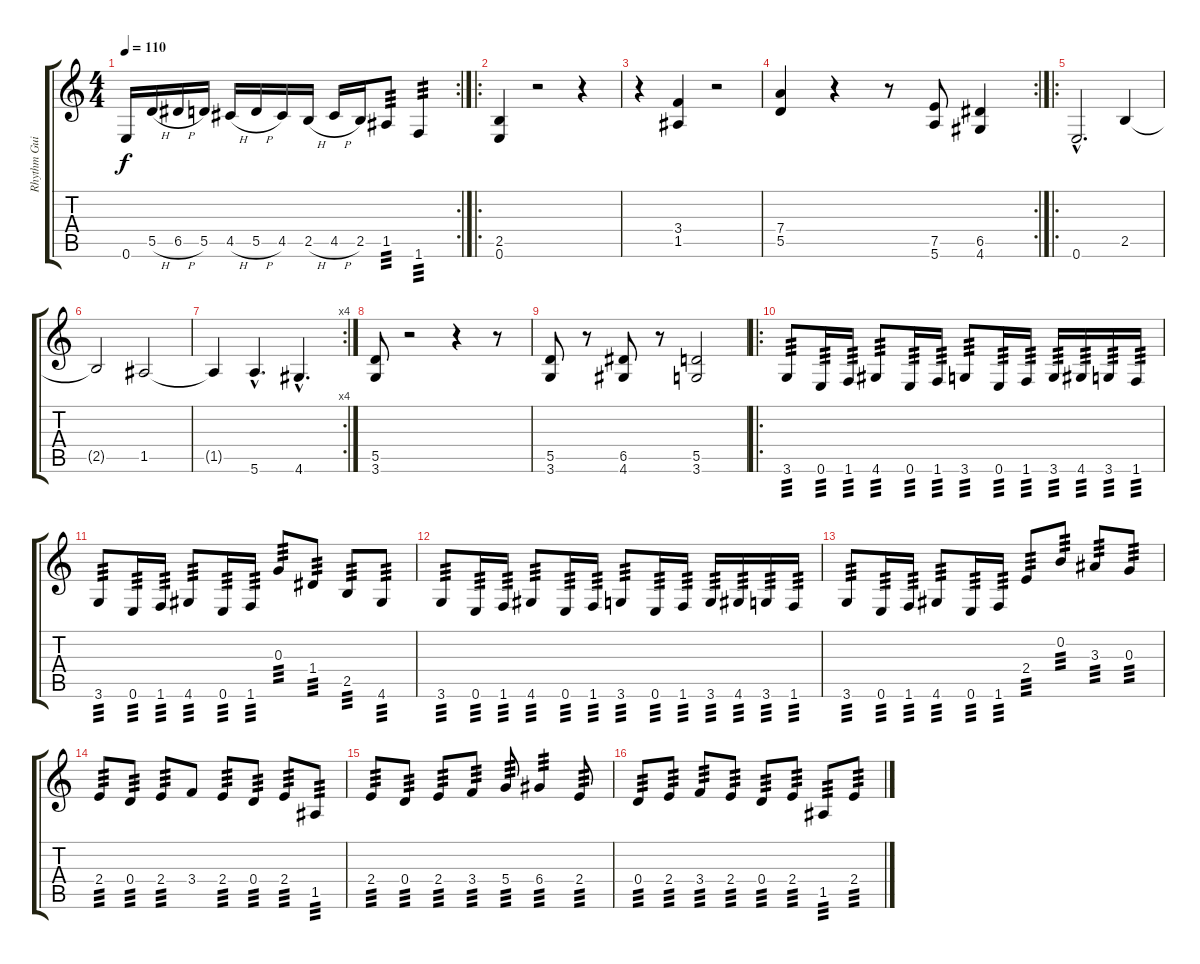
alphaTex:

\track ("Rhythm Guitar" "Rhythm Gui") {instrument distortionguitar}
\staff {score tabs}
\tuning (E4 B3 G3 D3 A2 E2) {hide}
\rc 2
\ts (4 4)
\tempo 110
\clef g2
\ks c
0.6.16{dy f} 5.5{h}.16 6.5{h}.16 5.5.16 4.5{h}.16 5.5{h}.16 4.5.16 2.5{h}.16 4.5{h}.16 2.5.16 1.5.8{tp 3} 1.6.4{tp 3} |
\ro
(2.5 0.6).4 r.2 r.4 |
r.4 (3.4 1.5).4 r.2 |
\rc 2
(7.4 5.5).4 r.4 r.8 (7.5 5.6).8 (6.5 4.6).4 |
\ro
0.6{hac}.2{d} 2.5.4 |
2.5{t}.2 1.5.2 |
\rc 4
1.5{t}.4 5.6{hac}.4{d} 4.6{hac}.4{d} |
(5.5 3.6).8 r.2 r.4 r.8 |
(5.5 3.6).8 r.8 (6.5 4.6).8 r.8 (5.5 3.6).2 |
\ro
3.6.8{tp 3} 0.6.16{tp 3} 1.6.16{tp 3} 4.6.8{tp 3} 0.6.16{tp 3} 1.6.16{tp 3} 3.6.8{tp 3} 0.6.16{tp 3} 1.6.16{tp 3} 3.6.16{tp 3} 4.6.16{tp 3} 3.6.16{tp 3} 1.6.16{tp 3} |
3.6.8{tp 3} 0.6.16{tp 3} 1.6.16{tp 3} 4.6.8{tp 3} 0.6.16{tp 3} 1.6.16{tp 3} 0.3.8{tp 3} 1.4.8{tp 3} 2.5.8{tp 3} 4.6.8{tp 3} |
3.6.8{tp 3} 0.6.16{tp 3} 1.6.16{tp 3} 4.6.8{tp 3} 0.6.16{tp 3} 1.6.16{tp 3} 3.6.8{tp 3} 0.6.16{tp 3} 1.6.16{tp 3} 3.6.16{tp 3} 4.6.16{tp 3} 3.6.16{tp 3} 1.6.16{tp 3} |
3.6.8{tp 3} 0.6.16{tp 3} 1.6.16{tp 3} 4.6.8{tp 3} 0.6.16{tp 3} 1.6.16{tp 3} 2.4.8{tp 3} 0.2.8{tp 3} 3.3.8{tp 3} 0.3.8{tp 3} |
2.4.8{tp 3} 0.4.8{tp 3} 2.4.8{tp 3} 3.4.8 2.4.8{tp 3} 0.4.8{tp 3} 2.4.8{tp 3} 1.5.8{tp 3} |
2.4.8{tp 3} 0.4.8{tp 3} 2.4.8{tp 3} 3.4.8{tp 3} 5.4.8{tp 3} 6.4.4{tp 3} 2.4.8{tp 3} |
0.4.8{tp 3} 2.4.8{tp 3} 3.4.8{tp 3} 2.4.8{tp 3} 0.4.8{tp 3} 2.4.8{tp 3} 1.5.8{tp 3} 2.4.8{tp 3}
